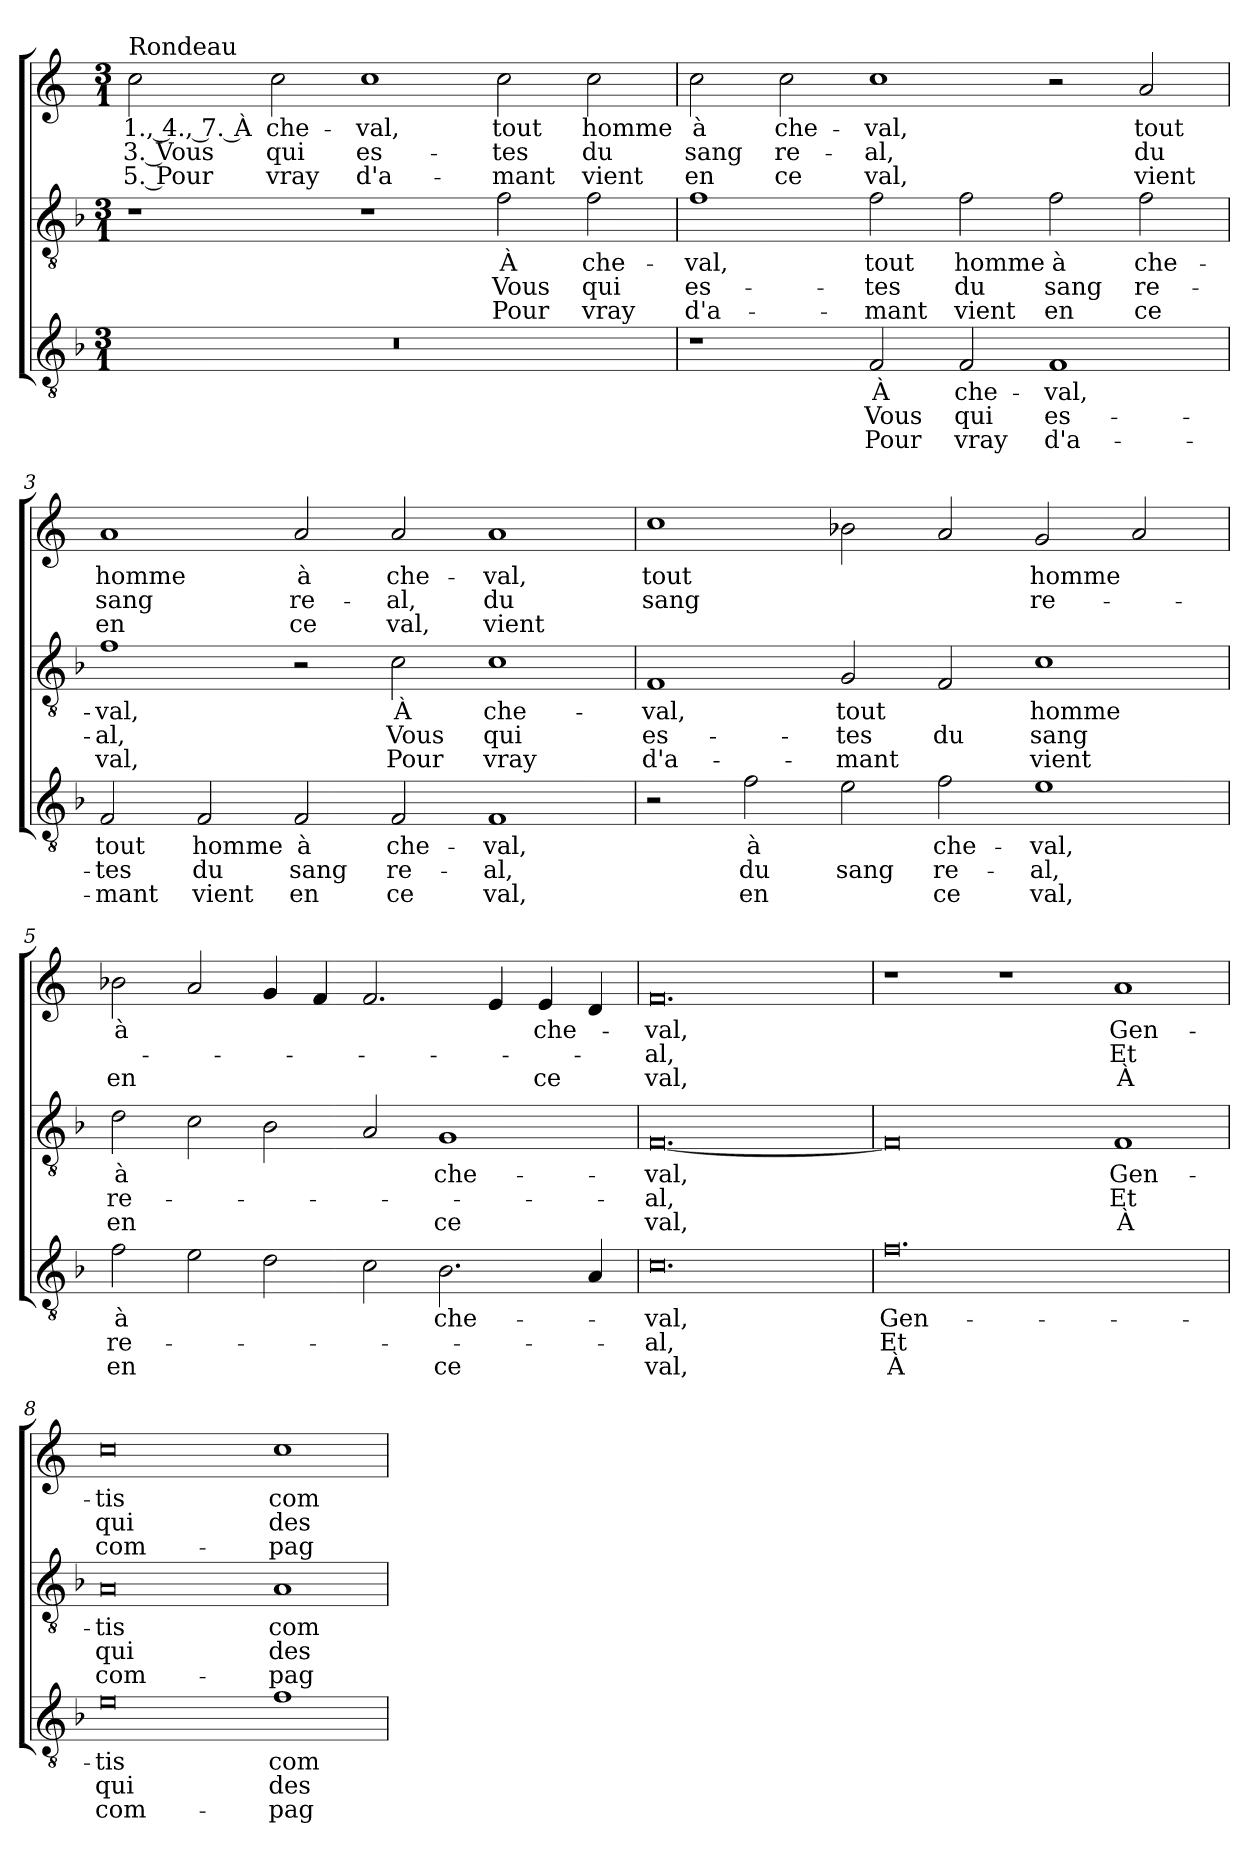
**kern	**text	**text	**text	**kern	**text	**text	**text	**kern	**text	**text	**text
*part1	*part1	*part1	*part1	*part1	*part1	*part1	*part1	*part1	*part1	*part1	*part1
*staff3	*staff3	*staff3	*staff3	*staff2	*staff2	*staff2	*staff2	*staff1	*staff1	*staff1	*staff1
*clefGv2	*	*	*	*clefGv2	*	*	*	*clefG2	*	*	*
*k[b-]	*	*	*	*k[b-]	*	*	*	*	*	*	*
*M3/1	*	*	*	*M3/1	*	*	*	*M3/1	*	*	*
=1	=1	=1	=1	=1	=1	=1	=1	=1	=1	=1	=1
!	!	!	!	!	!	!	!	!LO:TX:a:t=Rondeau	!	!	!
!	!	!	!	!	!	!	!	!	!LO:LY:b	!LO:LY:b	!LO:LY:b
0.r	.	.	.	1r	.	.	.	2cc	1., 4., 7. À	3. Vous	5. Pour
!	!	!	!	!	!	!	!	!	!LO:LY:b	!LO:LY:b	!LO:LY:b
.	.	.	.	.	.	.	.	2cc	che-	qui	vray
!	!	!	!	!	!	!	!	!	!LO:LY:b	!LO:LY:b	!LO:LY:b
.	.	.	.	1r	.	.	.	1cc	-val,	es-	d'a-
!	!	!	!	!	!LO:LY:b	!LO:LY:b	!LO:LY:b	!	!LO:LY:b	!LO:LY:b	!LO:LY:b
.	.	.	.	2f	À	Vous	Pour	2cc	tout	-tes	-mant
!	!	!	!	!	!LO:LY:b	!LO:LY:b	!LO:LY:b	!	!LO:LY:b	!LO:LY:b	!LO:LY:b
.	.	.	.	2f	che-	qui	vray	2cc	homme	du	vient
=2	=2	=2	=2	=2	=2	=2	=2	=2	=2	=2	=2
!	!	!	!	!	!LO:LY:b	!LO:LY:b	!LO:LY:b	!	!LO:LY:b	!LO:LY:b	!LO:LY:b
1r	.	.	.	1f	-val,	es-	d'a-	2cc	à	sang	en
!	!	!	!	!	!	!	!	!	!LO:LY:b	!LO:LY:b	!LO:LY:b
.	.	.	.	.	.	.	.	2cc	che-	re-	ce
!	!LO:LY:b	!LO:LY:b	!LO:LY:b	!	!LO:LY:b	!LO:LY:b	!LO:LY:b	!	!LO:LY:b	!LO:LY:b	!LO:LY:b
2F	À	Vous	Pour	2f	tout	-tes	-mant	1cc	-val,	-al,	val,
!	!LO:LY:b	!LO:LY:b	!LO:LY:b	!	!LO:LY:b	!LO:LY:b	!LO:LY:b	!	!	!	!
2F	che-	qui	vray	2f	homme	du	vient	.	.	.	.
!	!LO:LY:b	!LO:LY:b	!LO:LY:b	!	!LO:LY:b	!LO:LY:b	!LO:LY:b	!	!	!	!
1F	-val,	es-	d'a-	2f	à	sang	en	2r	.	.	.
!	!	!	!	!	!LO:LY:b	!LO:LY:b	!LO:LY:b	!	!LO:LY:b	!LO:LY:b	!LO:LY:b
.	.	.	.	2f	che-	re-	ce	2a	tout	du	vient
=3	=3	=3	=3	=3	=3	=3	=3	=3	=3	=3	=3
!	!LO:LY:b	!LO:LY:b	!LO:LY:b	!	!LO:LY:b	!LO:LY:b	!LO:LY:b	!	!LO:LY:b	!LO:LY:b	!LO:LY:b
2F	tout	-tes	-mant	1f	-val,	-al,	val,	1a	homme	sang	en
!	!LO:LY:b	!LO:LY:b	!LO:LY:b	!	!	!	!	!	!	!	!
2F	homme	du	vient	.	.	.	.	.	.	.	.
!	!LO:LY:b	!LO:LY:b	!LO:LY:b	!	!	!	!	!	!LO:LY:b	!LO:LY:b	!LO:LY:b
2F	à	sang	en	2r	.	.	.	2a	à	re-	ce
!	!LO:LY:b	!LO:LY:b	!LO:LY:b	!	!LO:LY:b	!LO:LY:b	!LO:LY:b	!	!LO:LY:b	!LO:LY:b	!LO:LY:b
2F	che-	re-	ce	2c	À	Vous	Pour	2a	che-	-al,	val,
!	!LO:LY:b	!LO:LY:b	!LO:LY:b	!	!LO:LY:b	!LO:LY:b	!LO:LY:b	!	!LO:LY:b	!LO:LY:b	!LO:LY:b
1F	-val,	-al,	val,	1c	che-	qui	vray	1a	-val,	du	vient
!!LO:LB:g=z
=4	=4	=4	=4	=4	=4	=4	=4	=4	=4	=4	=4
!	!	!	!	!	!LO:LY:b	!LO:LY:b	!LO:LY:b	!	!LO:LY:b	!LO:LY:b	!
2r	.	.	.	1F	-val,	es-	d'a-	1cc	tout	sang	.
!	!LO:LY:b	!LO:LY:b	!LO:LY:b	!	!	!	!	!	!	!	!
2f	à	du	en	.	.	.	.	.	.	.	.
!	!	!LO:LY:b	!	!	!LO:LY:b	!LO:LY:b	!LO:LY:b	!	!	!	!
2e	.	sang	.	2G	tout	-tes	-mant	2b-X	.	.	.
!	!LO:LY:b	!LO:LY:b	!LO:LY:b	!	!	!LO:LY:b	!	!	!	!	!
2f	che-	re-	ce	2F	.	du	.	2a	.	.	.
!	!LO:LY:b	!LO:LY:b	!LO:LY:b	!	!LO:LY:b	!LO:LY:b	!LO:LY:b	!	!LO:LY:b	!LO:LY:b	!
1e	-val,	-al,	val,	1c	homme	sang	vient	2g	homme	re-	.
.	.	.	.	.	.	.	.	2a	.	.	.
=5	=5	=5	=5	=5	=5	=5	=5	=5	=5	=5	=5
!	!LO:LY:b	!LO:LY:b	!LO:LY:b	!	!LO:LY:b	!LO:LY:b	!LO:LY:b	!	!LO:LY:b	!	!LO:LY:b
2f	à	re-	en	2d	à	re-	en	2b-X	à	.	en
2e	.	.	.	2c	.	.	.	2a	.	.	.
2d	.	.	.	2B-	.	.	.	4g	.	.	.
.	.	.	.	.	.	.	.	4f	.	.	.
2c	.	.	.	2A	.	.	.	2.f	.	.	.
!	!LO:LY:b	!	!LO:LY:b	!	!LO:LY:b	!	!LO:LY:b	!	!	!	!
2.B-	che-	.	ce	1G	che-	.	ce	.	.	.	.
.	.	.	.	.	.	.	.	4e	.	.	.
!	!	!	!	!	!	!	!	!	!LO:LY:b	!	!LO:LY:b
.	.	.	.	.	.	.	.	4e	che-	.	ce
4A	.	.	.	.	.	.	.	4d	.	.	.
=6	=6	=6	=6	=6	=6	=6	=6	=6	=6	=6	=6
!	!LO:LY:b	!LO:LY:b	!LO:LY:b	!	!LO:LY:b	!LO:LY:b	!LO:LY:b	!	!LO:LY:b	!LO:LY:b	!LO:LY:b
0.c	-val,	-al,	val,	[0.F	-val,	-al,	val,	0.f	-val,	-al,	val,
=7	=7	=7	=7	=7	=7	=7	=7	=7	=7	=7	=7
!	!LO:LY:b	!LO:LY:b	!LO:LY:b	!	!	!	!	!	!	!	!
0.f	Gen-	Et	À	0F]	.	.	.	1r	.	.	.
.	.	.	.	.	.	.	.	1r	.	.	.
!	!	!	!	!	!LO:LY:b	!LO:LY:b	!LO:LY:b	!	!LO:LY:b	!LO:LY:b	!LO:LY:b
.	.	.	.	1F	Gen-	Et	À	1a	Gen-	Et	À
!!LO:LB:g=z
=8	=8	=8	=8	=8	=8	=8	=8	=8	=8	=8	=8
!	!LO:LY:b	!LO:LY:b	!LO:LY:b	!	!LO:LY:b	!LO:LY:b	!LO:LY:b	!	!LO:LY:b	!LO:LY:b	!LO:LY:b
0e	-tis	qui	com-	0A	-tis	qui	com-	0cc	-tis	qui	com-
!	!LO:LY:b	!LO:LY:b	!LO:LY:b	!	!LO:LY:b	!LO:LY:b	!LO:LY:b	!	!LO:LY:b	!LO:LY:b	!LO:LY:b
1f	com-	des-	-pag-	1A	com-	des-	-pag-	1cc	com-	des-	-pag-
=	=	=	=	=	=	=	=	=	=	=	=
*-	*-	*-	*-	*-	*-	*-	*-	*-	*-	*-	*-
